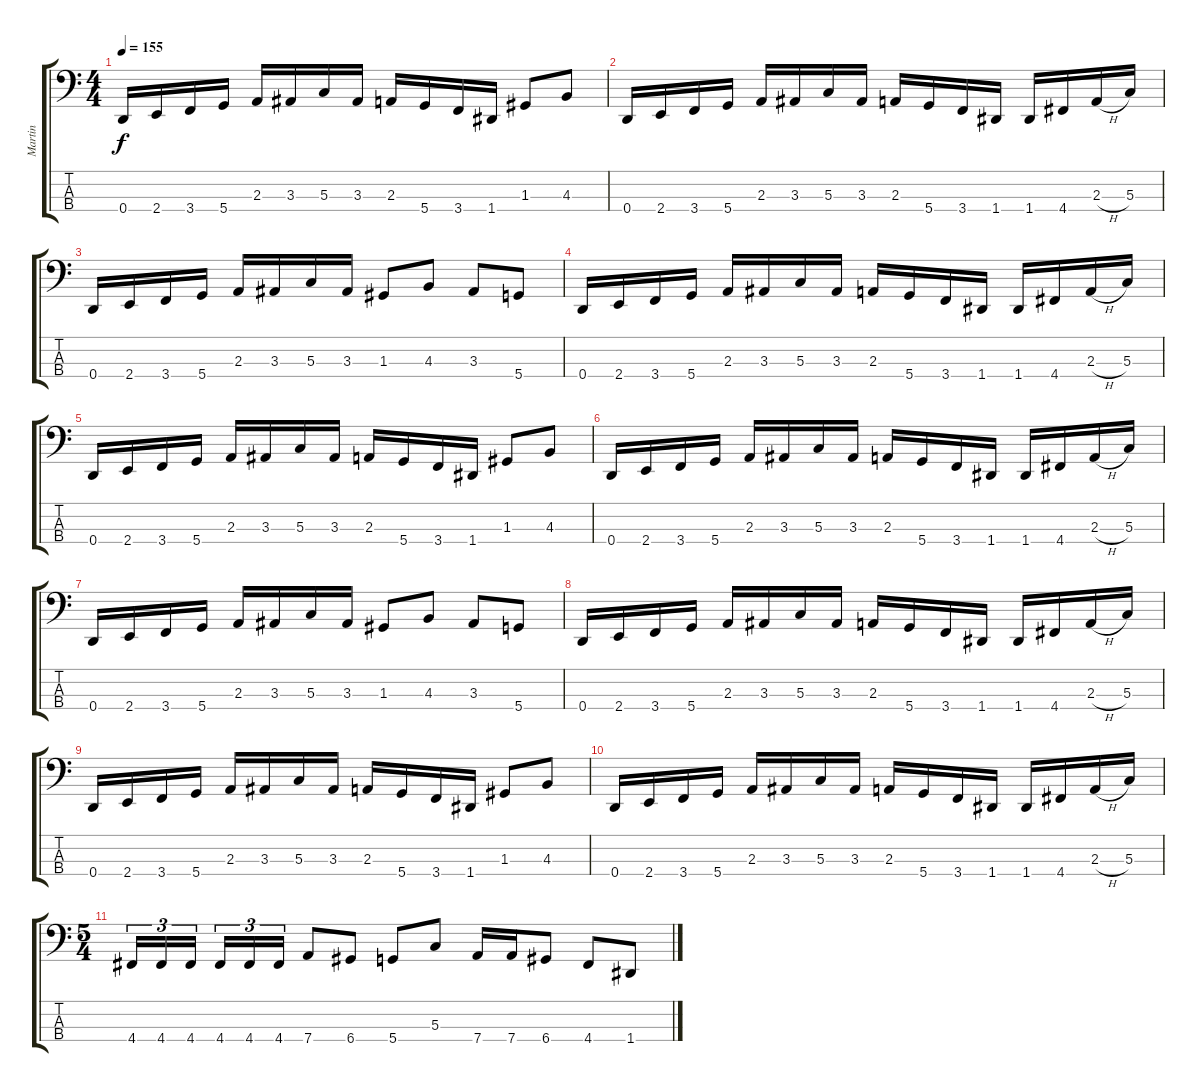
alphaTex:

\track ("Martin" "Martin") {instrument electricbasspick}
\staff {score tabs}
\tuning (F2 C2 G1 D1) {hide}
\ts (4 4)
\tempo 155
\clef f4
\ks c
0.4.16{dy f} 2.4.16 3.4.16 5.4.16 2.3.16 3.3.16 5.3.16 3.3.16 2.3.16 5.4.16 3.4.16 1.4.16 1.3.8 4.3.8 |
0.4.16 2.4.16 3.4.16 5.4.16 2.3.16 3.3.16 5.3.16 3.3.16 2.3.16 5.4.16 3.4.16 1.4.16 1.4.16 4.4.16 2.3{h}.16 5.3.16 |
0.4.16 2.4.16 3.4.16 5.4.16 2.3.16 3.3.16 5.3.16 3.3.16 1.3.8 4.3.8 3.3.8 5.4.8 |
0.4.16 2.4.16 3.4.16 5.4.16 2.3.16 3.3.16 5.3.16 3.3.16 2.3.16 5.4.16 3.4.16 1.4.16 1.4.16 4.4.16 2.3{h}.16 5.3.16 |
0.4.16 2.4.16 3.4.16 5.4.16 2.3.16 3.3.16 5.3.16 3.3.16 2.3.16 5.4.16 3.4.16 1.4.16 1.3.8 4.3.8 |
0.4.16 2.4.16 3.4.16 5.4.16 2.3.16 3.3.16 5.3.16 3.3.16 2.3.16 5.4.16 3.4.16 1.4.16 1.4.16 4.4.16 2.3{h}.16 5.3.16 |
0.4.16 2.4.16 3.4.16 5.4.16 2.3.16 3.3.16 5.3.16 3.3.16 1.3.8 4.3.8 3.3.8 5.4.8 |
0.4.16 2.4.16 3.4.16 5.4.16 2.3.16 3.3.16 5.3.16 3.3.16 2.3.16 5.4.16 3.4.16 1.4.16 1.4.16 4.4.16 2.3{h}.16 5.3.16 |
0.4.16 2.4.16 3.4.16 5.4.16 2.3.16 3.3.16 5.3.16 3.3.16 2.3.16 5.4.16 3.4.16 1.4.16 1.3.8 4.3.8 |
0.4.16 2.4.16 3.4.16 5.4.16 2.3.16 3.3.16 5.3.16 3.3.16 2.3.16 5.4.16 3.4.16 1.4.16 1.4.16 4.4.16 2.3{h}.16 5.3.16 |
\ts (5 4)
4.4.16{tu (3 2)} 4.4.16{tu (3 2)} 4.4.16{tu (3 2) beam splitsecondary} 4.4.16{tu (3 2)} 4.4.16{tu (3 2)} 4.4.16{tu (3 2)} 7.4.8 6.4.8 5.4.8 5.3.8 7.4.16 7.4.16 6.4.8 4.4.8 1.4.8
